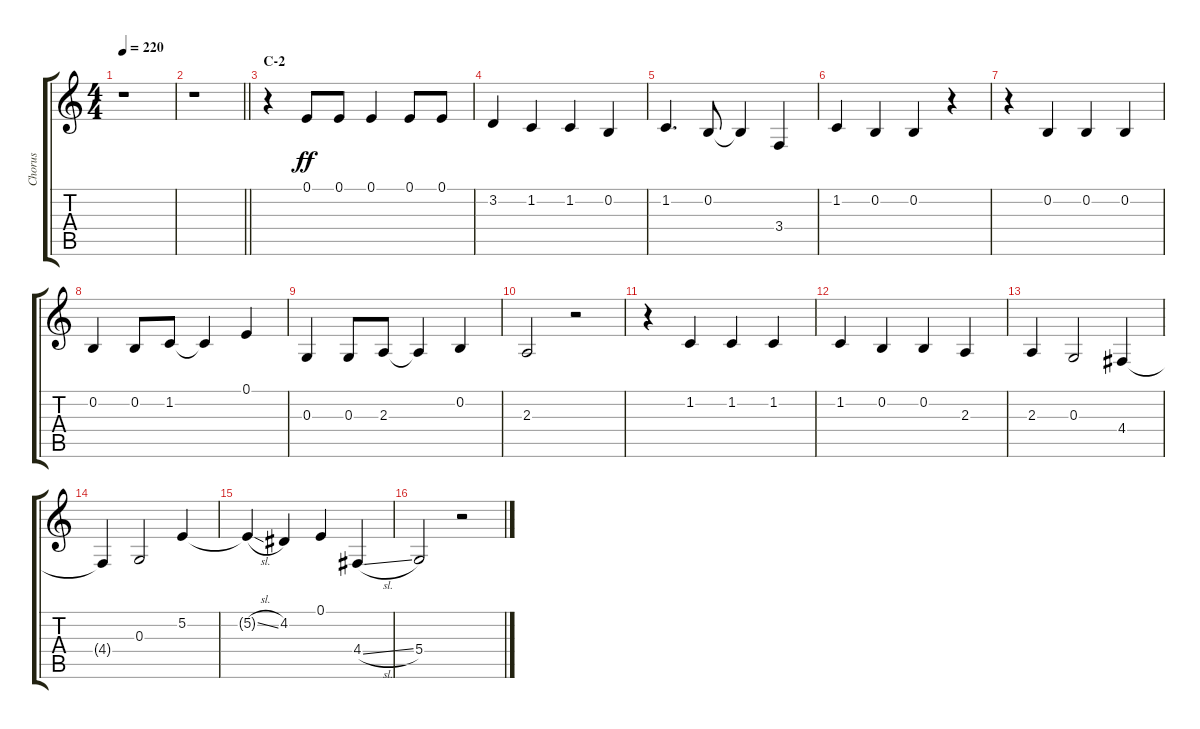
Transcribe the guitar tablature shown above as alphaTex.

\track ("Chorus" "Chorus") {instrument voiceoohs}
\staff {score tabs}
\tuning (E4 B3 G3 D3 A2 E2) {hide}
\ts (4 4)
\tempo 220
\clef g2
\ks c
r.1{dy ff} |
\barLineRight lightlight
r.1 |
\section ("" "C-2")
r.4 0.1.8 0.1.8 0.1.4 0.1.8 0.1.8 |
3.2.4 1.2.4 1.2.4 0.2.4 |
1.2.4{d} 0.2.8 0.2{t}.4 3.4.4 |
1.2.4 0.2.4 0.2.4 r.4 |
r.4 0.2.4 0.2.4 0.2.4 |
0.2.4 0.2.8 1.2.8 1.2{t}.4 0.1.4 |
0.3.4 0.3.8 2.3.8 2.3{t}.4 0.2.4 |
2.3.2 r.2 |
r.4 1.2.4 1.2.4 1.2.4 |
1.2.4 0.2.4 0.2.4 2.3.4 |
2.3.4 0.3.2 4.4.4 |
4.4{t}.4 0.3.2 5.2.4 |
5.2{sl t}.4 4.2.4 0.1.4 4.4{sl}.4 |
5.4.2 r.2
